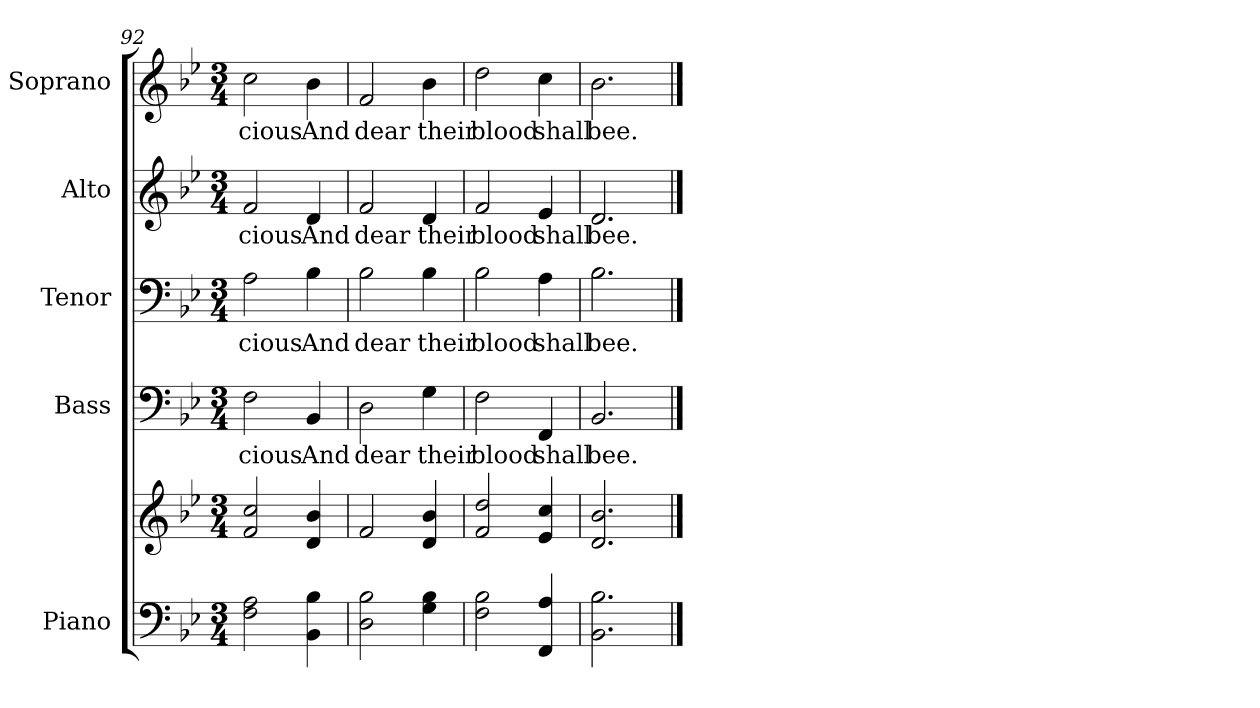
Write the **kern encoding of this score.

**kern	**kern	**kern	**text	**kern	**text	**kern	**text	**kern	**text
*part5	*part5	*part4	*part4	*part3	*part3	*part2	*part2	*part1	*part1
*staff6	*staff5	*staff4	*staff4	*staff3	*staff3	*staff2	*staff2	*staff1	*staff1
*I"Piano	*	*I"Bass	*	*I"Tenor	*	*I"Alto	*	*I"Soprano	*
*I'Pno.	*	*I'B.	*	*I'T.	*	*I'A.	*	*I'S.	*
*clefF4	*clefG2	*clefF4	*	*clefF4	*	*clefG2	*	*clefG2	*
*k[b-e-]	*k[b-e-]	*k[b-e-]	*	*k[b-e-]	*	*k[b-e-]	*	*k[b-e-]	*
*B-:	*B-:	*B-:	*	*B-:	*	*B-:	*	*B-:	*
*M3/4	*M3/4	*M3/4	*	*M3/4	*	*M3/4	*	*M3/4	*
=92	=92	=92	=92	=92	=92	=92	=92	=92	=92
!	!	!	!LO:LY:b:color=#000000	!	!	!	!	!	!
!	!	!	!	!	!LO:LY:b:color=#000000	!	!	!	!
!	!	!	!	!	!	!	!LO:LY:b:color=#000000	!	!
!	!	!	!	!	!	!	!	!	!LO:LY:b:color=#000000
2Fi\ 2Ai	2fi/ 2cci	2Fi\	-cious	2Ai\	-cious	2fi/	-cious	2cci\	-cious
!	!	!	!LO:LY:b:color=#000000	!	!	!	!	!	!
!	!	!	!	!	!LO:LY:b:color=#000000	!	!	!	!
!	!	!	!	!	!	!	!LO:LY:b:color=#000000	!	!
!	!	!	!	!	!	!	!	!	!LO:LY:b:color=#000000
4BB-i\ 4B-i	4di/ 4b-i	4BB-i/	And	4B-i\	And	4di/	And	4b-i\	And
!!LO:PB:g=z
=93	=93	=93	=93	=93	=93	=93	=93	=93	=93
!	!	!	!LO:LY:b:color=#000000	!	!	!	!	!	!
!	!	!	!	!	!LO:LY:b:color=#000000	!	!	!	!
!	!	!	!	!	!	!	!LO:LY:b:color=#000000	!	!
!	!	!	!	!	!	!	!	!	!LO:LY:b:color=#000000
2Di\ 2B-i	2fi/	2Di\	dear	2B-i\	dear	2fi/	dear	2fi/	dear
!	!	!	!LO:LY:b:color=#000000	!	!	!	!	!	!
!	!	!	!	!	!LO:LY:b:color=#000000	!	!	!	!
!	!	!	!	!	!	!	!LO:LY:b:color=#000000	!	!
!	!	!	!	!	!	!	!	!	!LO:LY:b:color=#000000
4Gi\ 4B-i	4di/ 4b-i	4Gi\	their	4B-i\	their	4di/	their	4b-i\	their
=94	=94	=94	=94	=94	=94	=94	=94	=94	=94
!	!	!	!LO:LY:b:color=#000000	!	!	!	!	!	!
!	!	!	!	!	!LO:LY:b:color=#000000	!	!	!	!
!	!	!	!	!	!	!	!LO:LY:b:color=#000000	!	!
!	!	!	!	!	!	!	!	!	!LO:LY:b:color=#000000
2Fi\ 2B-i	2fi/ 2ddi	2Fi\	blood	2B-i\	blood	2fi/	blood	2ddi\	blood
!	!	!	!LO:LY:b:color=#000000	!	!	!	!	!	!
!	!	!	!	!	!LO:LY:b:color=#000000	!	!	!	!
!	!	!	!	!	!	!	!LO:LY:b:color=#000000	!	!
!	!	!	!	!	!	!	!	!	!LO:LY:b:color=#000000
4FFi/ 4Ai	4e-i/ 4cci	4FFi/	shall	4Ai\	shall	4e-i/	shall	4cci\	shall
=95	=95	=95	=95	=95	=95	=95	=95	=95	=95
!	!	!	!LO:LY:b:color=#000000	!	!	!	!	!	!
!	!	!	!	!	!LO:LY:b:color=#000000	!	!	!	!
!	!	!	!	!	!	!	!LO:LY:b:color=#000000	!	!
!	!	!	!	!	!	!	!	!	!LO:LY:b:color=#000000
2.BB-i\ 2.B-i	2.di/ 2.b-i	2.BB-i/	bee.	2.B-i\	bee.	2.di/	bee.	2.b-i\	bee.
==	==	==	==	==	==	==	==	==	==
*-	*-	*-	*-	*-	*-	*-	*-	*-	*-
